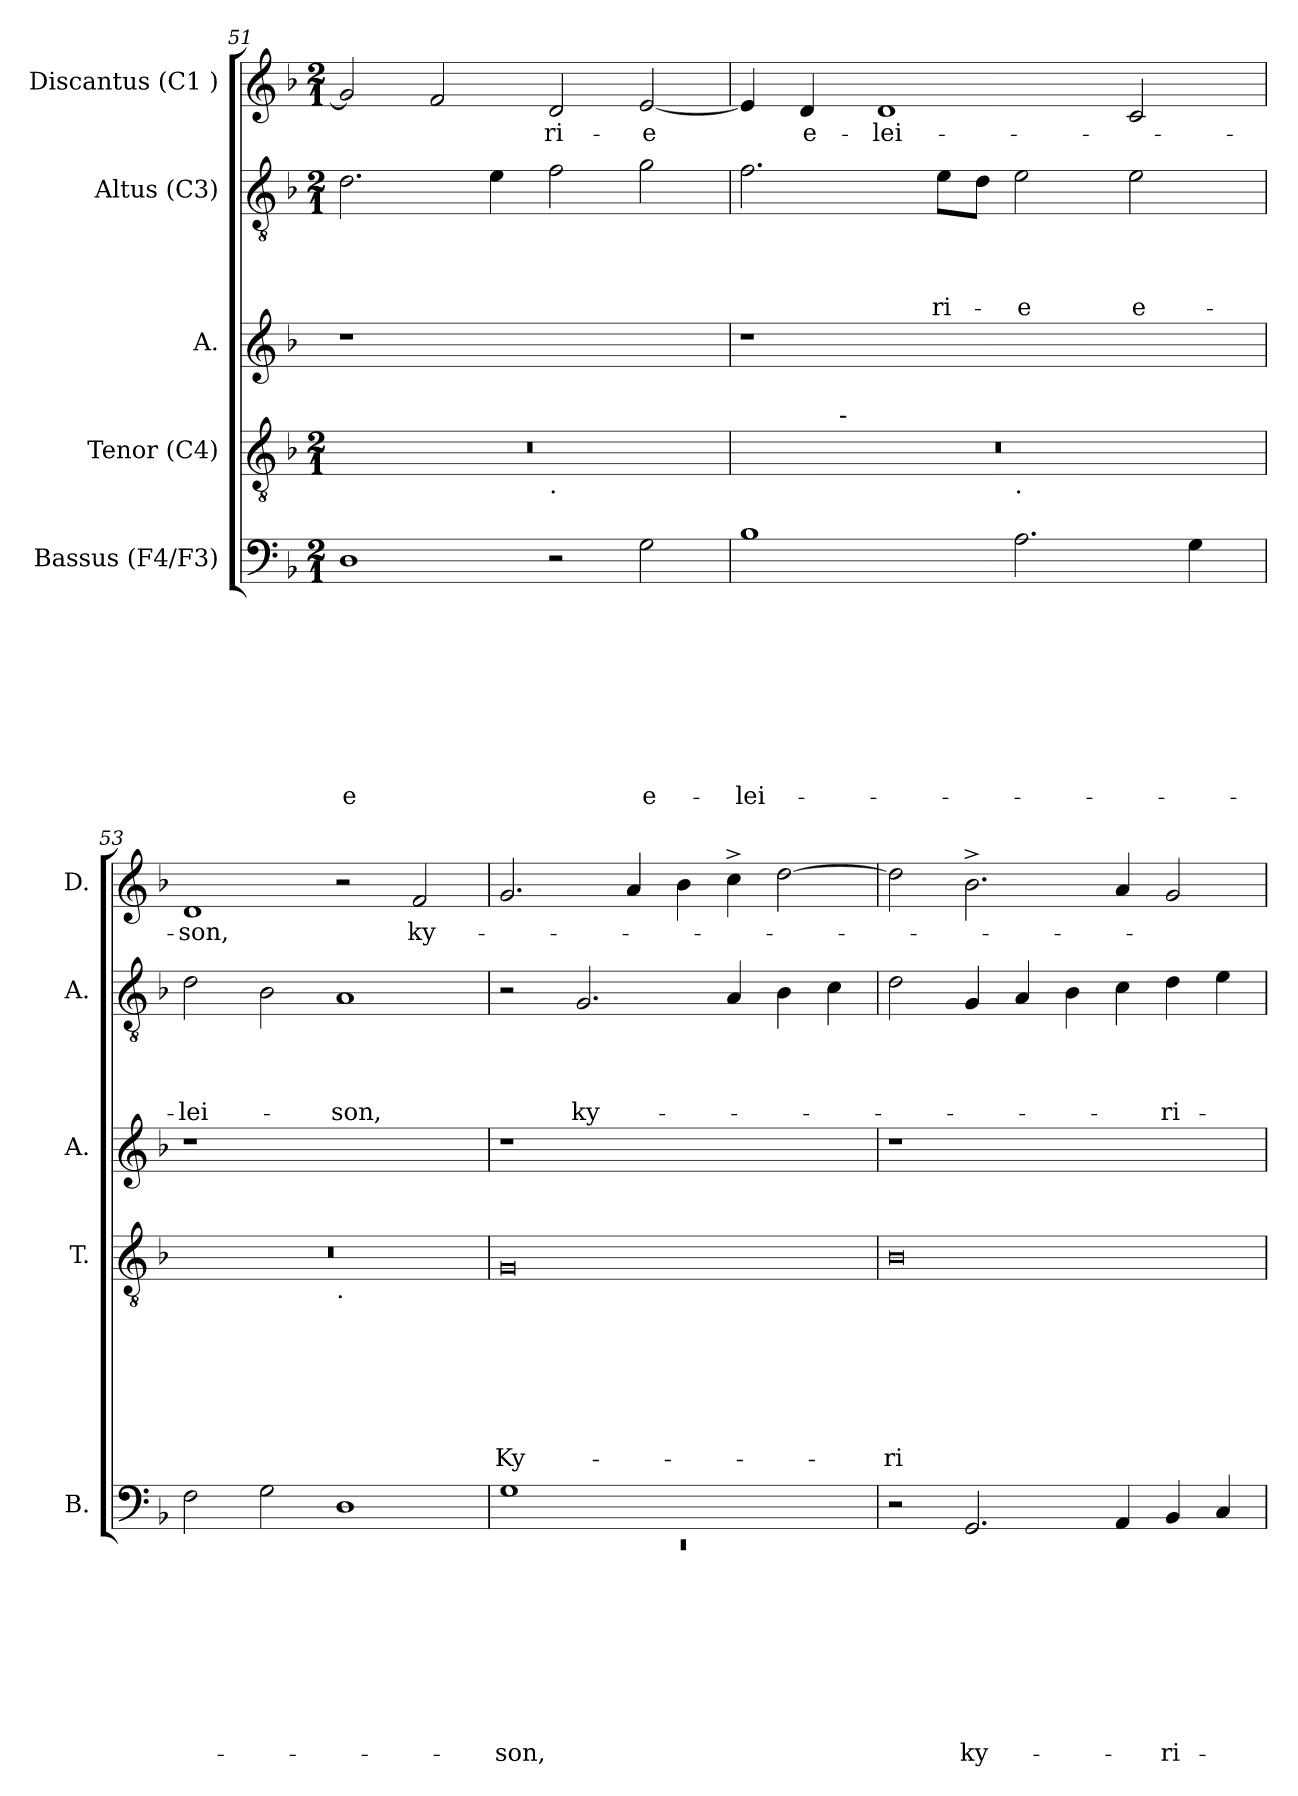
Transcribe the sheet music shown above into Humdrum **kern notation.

**kern	**text	**text	**text	**text	**text	**text	**text	**text	**text	**kern	**text	**text	**text	**text	**text	**text	**text	**kern	**kern	**text	**text	**text	**text	**kern	**text
*part5	*part5	*part5	*part5	*part5	*part5	*part5	*part5	*part5	*part5	*part4	*part4	*part4	*part4	*part4	*part4	*part4	*part4	*part3	*part2	*part2	*part2	*part2	*part2	*part1	*part1
*staff5	*staff5	*staff5	*staff5	*staff5	*staff5	*staff5	*staff5	*staff5	*staff5	*staff4	*staff4	*staff4	*staff4	*staff4	*staff4	*staff4	*staff4	*staff3	*staff2	*staff2	*staff2	*staff2	*staff2	*staff1	*staff1
*I"Bassus (F4/F3)	*	*	*	*	*	*	*	*	*	*I"Tenor (C4)	*	*	*	*	*	*	*	*I"A.	*I"Altus (C3)	*	*	*	*	*I"Discantus (C1 )	*
*I'B.	*	*	*	*	*	*	*	*	*	*I'T.	*	*	*	*	*	*	*	*I'A.	*I'A.	*	*	*	*	*I'D.	*
*clefF4	*	*	*	*	*	*	*	*	*	*clefGv2	*	*	*	*	*	*	*	*clefG2	*clefGv2	*	*	*	*	*clefG2	*
*k[b-]	*	*	*	*	*	*	*	*	*	*k[b-]	*	*	*	*	*	*	*	*k[b-]	*k[b-]	*	*	*	*	*k[b-]	*
*F:	*	*	*	*	*	*	*	*	*	*F:	*	*	*	*	*	*	*	*F:	*F:	*	*	*	*	*F:	*
*M2/1	*	*	*	*	*	*	*	*	*	*M2/1	*	*	*	*	*	*	*	*	*M2/1	*	*	*	*	*M2/1	*
=51	=51	=51	=51	=51	=51	=51	=51	=51	=51	=51	=51	=51	=51	=51	=51	=51	=51	=51	=51	=51	=51	=51	=51	=51	=51
!	!	!	!	!	!	!	!	!	!LO:LY:b:rj	!	!	!	!	!	!	!	!	!	!	!	!	!	!	!	!
*	*	*	*	*	*	*	*	*	*	*^	*	*	*	*	*	*	*	*	*	*	*	*	*	*	*
1D	.	.	.	.	.	.	.	.	-e	0r	1ryy	.	.	.	.	.	.	.	1r	2.d\	.	.	.	.	2g/]	.
.	.	.	.	.	.	.	.	.	.	.	.	.	.	.	.	.	.	.	.	.	.	.	.	.	2f/	.
.	.	.	.	.	.	.	.	.	.	.	.	.	.	.	.	.	.	.	.	4e\	.	.	.	.	.	.
!	!	!	!	!	!	!	!	!	!	!	!LO:TX:b:t=.	!	!	!	!	!	!	!	!	!	!	!	!	!	!	!
!	!	!	!	!	!	!	!	!	!	!	!	!	!	!	!	!	!	!	!	!	!	!	!	!	!	!LO:LY:b
2r	.	.	.	.	.	.	.	.	.	.	1ryy	.	.	.	.	.	.	.	1ryy	2f\	.	.	.	.	2d/	-ri-
!	!	!	!	!	!	!	!	!	!LO:LY:b	!	!	!	!	!	!	!	!	!	!	!	!	!	!	!	!	!LO:LY:b:rj
2G\	.	.	.	.	.	.	.	.	e-	.	.	.	.	.	.	.	.	.	.	2g\	.	.	.	.	[<2e/	-e
!!LO:LB:g=z
=52	=52	=52	=52	=52	=52	=52	=52	=52	=52	=52	=52	=52	=52	=52	=52	=52	=52	=52	=52	=52	=52	=52	=52	=52	=52	=52
!	!	!	!	!	!	!	!	!	!LO:LY:b	!	!	!	!	!	!	!	!	!	!	!	!	!	!	!	!	!
*	*	*	*	*	*	*	*	*	*	*	*^	*	*	*	*	*	*	*	*	*	*	*	*	*	*	*
1B-	.	.	.	.	.	.	.	.	-lei-	0r	4.ryy	1ryy	.	.	.	.	.	.	.	1r	2.f\	.	.	.	.	4e/]	.
!	!	!	!	!	!	!	!	!	!	!	!	!	!	!	!	!	!	!	!	!	!	!	!	!	!	!	!LO:LY:b
.	.	.	.	.	.	.	.	.	.	.	.	.	.	.	.	.	.	.	.	.	.	.	.	.	.	4d/	e-
!	!	!	!	!	!	!	!	!	!	!	!LO:TX:a:t=-	!	!	!	!	!	!	!	!	!	!	!	!	!	!	!	!
.	.	.	.	.	.	.	.	.	.	.	1ryy	.	.	.	.	.	.	.	.	.	.	.	.	.	.	.	.
!	!	!	!	!	!	!	!	!	!	!	!	!	!	!	!	!	!	!	!	!	!	!	!	!	!	!	!LO:LY:b
.	.	.	.	.	.	.	.	.	.	.	.	.	.	.	.	.	.	.	.	.	.	.	.	.	.	1d	-lei-
!	!	!	!	!	!	!	!	!	!	!	!	!	!	!	!	!	!	!	!	!	!	!	!	!	!LO:LY:b	!	!
.	.	.	.	.	.	.	.	.	.	.	.	.	.	.	.	.	.	.	.	.	8e\L	.	.	.	-ri-	.	.
.	.	.	.	.	.	.	.	.	.	.	.	.	.	.	.	.	.	.	.	.	8d\J	.	.	.	.	.	.
!	!	!	!	!	!	!	!	!	!	!	!	!LO:TX:b:t=.	!	!	!	!	!	!	!	!	!	!	!	!	!	!	!
!	!	!	!	!	!	!	!	!	!	!	!	!	!	!	!	!	!	!	!	!	!	!	!	!	!LO:LY:b	!	!
2.A\	.	.	.	.	.	.	.	.	.	.	.	1ryy	.	.	.	.	.	.	.	1ryy	2e\	.	.	.	-e	.	.
.	.	.	.	.	.	.	.	.	.	.	2ryy	.	.	.	.	.	.	.	.	.	.	.	.	.	.	.	.
!	!	!	!	!	!	!	!	!	!	!	!	!	!	!	!	!	!	!	!	!	!	!	!	!	!LO:LY:b	!	!
.	.	.	.	.	.	.	.	.	.	.	.	.	.	.	.	.	.	.	.	.	2e\	.	.	.	e-	2c/	.
4G\	.	.	.	.	.	.	.	.	.	.	.	.	.	.	.	.	.	.	.	.	.	.	.	.	.	.	.
.	.	.	.	.	.	.	.	.	.	.	8ryy	.	.	.	.	.	.	.	.	.	.	.	.	.	.	.	.
=53	=53	=53	=53	=53	=53	=53	=53	=53	=53	=53	=53	=53	=53	=53	=53	=53	=53	=53	=53	=53	=53	=53	=53	=53	=53	=53	=53
!	!	!	!	!	!	!	!	!	!	!	!	!	!	!	!	!	!	!	!	!	!	!	!	!	!LO:LY:b	!	!LO:LY:b
*	*	*	*	*	*	*	*	*	*	*	*v	*v	*	*	*	*	*	*	*	*	*	*	*	*	*	*	*
2F\	.	.	.	.	.	.	.	.	.	0r	1ryy	.	.	.	.	.	.	.	1r	2d\	.	.	.	-lei-	1d	-son,
2G\	.	.	.	.	.	.	.	.	.	.	.	.	.	.	.	.	.	.	.	2B-\	.	.	.	.	.	.
!	!	!	!	!	!	!	!	!	!	!	!LO:TX:b:t=.	!	!	!	!	!	!	!	!	!	!	!	!	!	!	!
!	!	!	!	!	!	!	!	!	!	!	!	!	!	!	!	!	!	!	!	!	!	!	!	!LO:LY:b	!	!
1D	.	.	.	.	.	.	.	.	.	.	1ryy	.	.	.	.	.	.	.	1ryy	1A	.	.	.	-son,	2r	.
!	!	!	!	!	!	!	!	!	!	!	!	!	!	!	!	!	!	!	!	!	!	!	!	!	!	!LO:LY:b
.	.	.	.	.	.	.	.	.	.	.	.	.	.	.	.	.	.	.	.	.	.	.	.	.	2f/	ky-
=54	=54	=54	=54	=54	=54	=54	=54	=54	=54	=54	=54	=54	=54	=54	=54	=54	=54	=54	=54	=54	=54	=54	=54	=54	=54	=54
*^	*	*	*	*	*	*	*	*	*	*	*	*	*	*	*	*	*	*	*	*	*	*	*	*	*	*
!	!LO:N:vis=1	!	!	!	!	!	!	!	!	!LO:LY:b	!	!	!	!	!	!	!	!	!LO:LY:b	!	!	!	!	!	!	!	!
*	*	*	*	*	*	*	*	*	*	*	*v	*v	*	*	*	*	*	*	*	*	*	*	*	*	*	*	*
1G	0rEE	.	.	.	.	.	.	.	.	-son,	0G	.	.	.	.	.	.	Ky-	1r	2r	.	.	.	.	2.g/	.
!	!	!	!	!	!	!	!	!	!	!	!	!	!	!	!	!	!	!	!	!	!	!	!	!LO:LY:b	!	!
.	.	.	.	.	.	.	.	.	.	.	.	.	.	.	.	.	.	.	.	2.G/	.	.	.	ky-	.	.
.	.	.	.	.	.	.	.	.	.	.	.	.	.	.	.	.	.	.	.	.	.	.	.	.	4a/	.
1ryy	.	.	.	.	.	.	.	.	.	.	.	.	.	.	.	.	.	.	1ryy	.	.	.	.	.	4b-\	.
.	.	.	.	.	.	.	.	.	.	.	.	.	.	.	.	.	.	.	.	4A/	.	.	.	.	4cc^>\	.
.	.	.	.	.	.	.	.	.	.	.	.	.	.	.	.	.	.	.	.	4B-\	.	.	.	.	[>2dd\	.
.	.	.	.	.	.	.	.	.	.	.	.	.	.	.	.	.	.	.	.	4c\	.	.	.	.	.	.
*v	*v	*	*	*	*	*	*	*	*	*	*	*	*	*	*	*	*	*	*	*	*	*	*	*	*	*
=55	=55	=55	=55	=55	=55	=55	=55	=55	=55	=55	=55	=55	=55	=55	=55	=55	=55	=55	=55	=55	=55	=55	=55	=55	=55
!	!	!	!	!	!	!	!	!	!	!	!	!	!	!	!	!	!LO:LY:b:rj	!	!	!	!	!	!	!	!
2r	.	.	.	.	.	.	.	.	.	0B-	.	.	.	.	.	.	-ri-	1r	2d\	.	.	.	.	2dd\]	.
!	!	!	!	!	!	!	!	!	!LO:LY:b	!	!	!	!	!	!	!	!	!	!	!	!	!	!	!	!
2.GG/	.	.	.	.	.	.	.	.	ky-	.	.	.	.	.	.	.	.	.	4G/	.	.	.	.	2.b-^>\	.
.	.	.	.	.	.	.	.	.	.	.	.	.	.	.	.	.	.	.	4A/	.	.	.	.	.	.
.	.	.	.	.	.	.	.	.	.	.	.	.	.	.	.	.	.	1ryy	4B-\	.	.	.	.	.	.
4AA/	.	.	.	.	.	.	.	.	.	.	.	.	.	.	.	.	.	.	4c\	.	.	.	.	4a/	.
!	!	!	!	!	!	!	!	!	!LO:LY:b	!	!	!	!	!	!	!	!	!	!	!	!	!	!LO:LY:b	!	!
4BB-/	.	.	.	.	.	.	.	.	-ri-	.	.	.	.	.	.	.	.	.	4d\	.	.	.	-ri-	2g/	.
4C/	.	.	.	.	.	.	.	.	.	.	.	.	.	.	.	.	.	.	4e\	.	.	.	.	.	.
=	=	=	=	=	=	=	=	=	=	=	=	=	=	=	=	=	=	=	=	=	=	=	=	=	=
*-	*-	*-	*-	*-	*-	*-	*-	*-	*-	*-	*-	*-	*-	*-	*-	*-	*-	*-	*-	*-	*-	*-	*-	*-	*-
